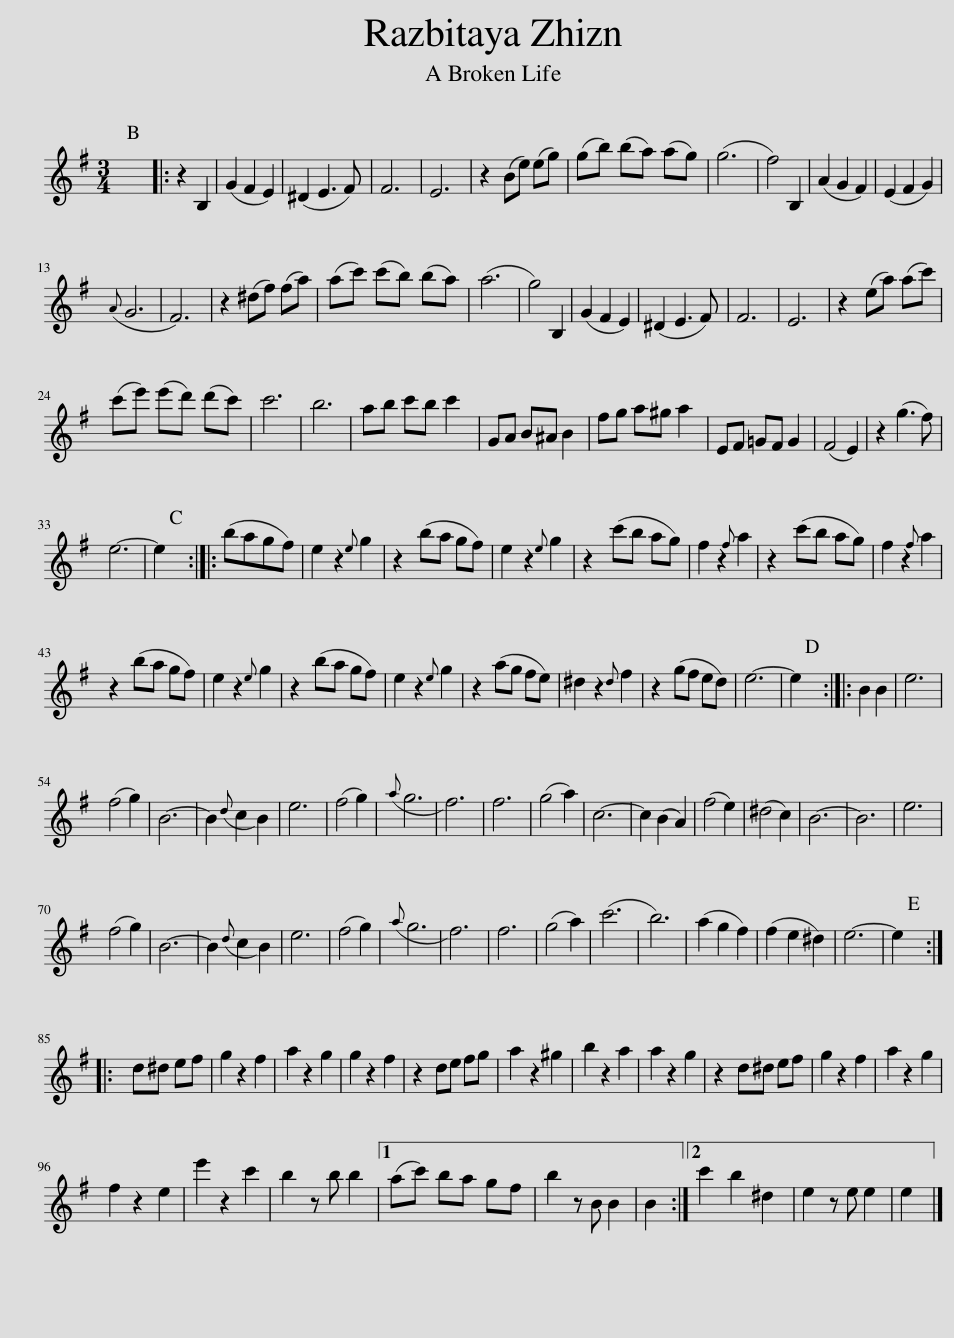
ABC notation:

X:1
L:1/8
M:3/4
I:linebreak $
K:Emin
V:1 treble
V:1
 x6 |: z2 B,2 | (G2 F2 E2) | (^D2 E3 F) | F6 | %5
 E6 | z2 (Be) (eg) | (gb) (ba) (ag) | (g6 | f4) B,2 | %10
 (A2 G2 F2) | (E2 F2 G2) |$({A} G6 | F6) | z2 (^df) (fa) | %15
 (ac') (c'b) (ba) | (a6 | g4) B,2 | (G2 F2 E2) | (^D2 E3 F) | %20
 F6 | E6 | z2 (ea) (ac') |$ (c'e') (e'd') (d'c') | c'6 | %25
 b6 | ab c'b c'2 | GA B^A B2 | fg a^g a2 | EF =GF G2 | %30
 (F4 E2) | z2 (g3 f) |$ e6- | e2 :: (bagf) | %35
 e2 z2{e} g2 | z2 (ba gf) | e2 z2{e} g2 | z2 (c'b ag) | f2 z2{f} a2 | %40
 z2 (c'b ag) | f2 z2{f} a2 |$ z2 (ba gf) | e2 z2{e} g2 | z2 (ba gf) | %45
 e2 z2{e} g2 | z2 (ag fe) | ^d2 z2{d} f2 | z2 (gf ed) | e6- | %50
 e2 :: B2 B2 | e6 |$ (f4 g2) | B6- | %55
 B2({d} c2 B2) | e6 | (f4 g2) |({a} g6 | f6) | %60
 f6 | (g4 a2) | c6- | c2 (B2 A2) | (f4 e2) | %65
 (^d4 c2) | B6- | B6 | e6 |$ (f4 g2) | %70
 B6- | B2({d} c2 B2) | e6 | (f4 g2) |({a} g6 | %75
 f6) | f6 | (g4 a2) | (c'6 | b6) | %80
 (a2 g2 f2) | (f2 e2 ^d2) | e6- | e2 ::$ d^d ef | %85
 g2 z2 f2 | a2 z2 g2 | g2 z2 f2 | z2 de fg | a2 z2 ^g2 | %90
 b2 z2 a2 | a2 z2 g2 | z2 d^d ef | g2 z2 f2 | a2 z2 g2 |$ %95
 f2 z2 e2 | e'2 z2 c'2 | b2 z b b2 |1 (ac') ba gf | b2 z B B2 | %100
 B2 :|2 c'2 b2 ^d2 | e2 z e e2 | e2 |] %104
